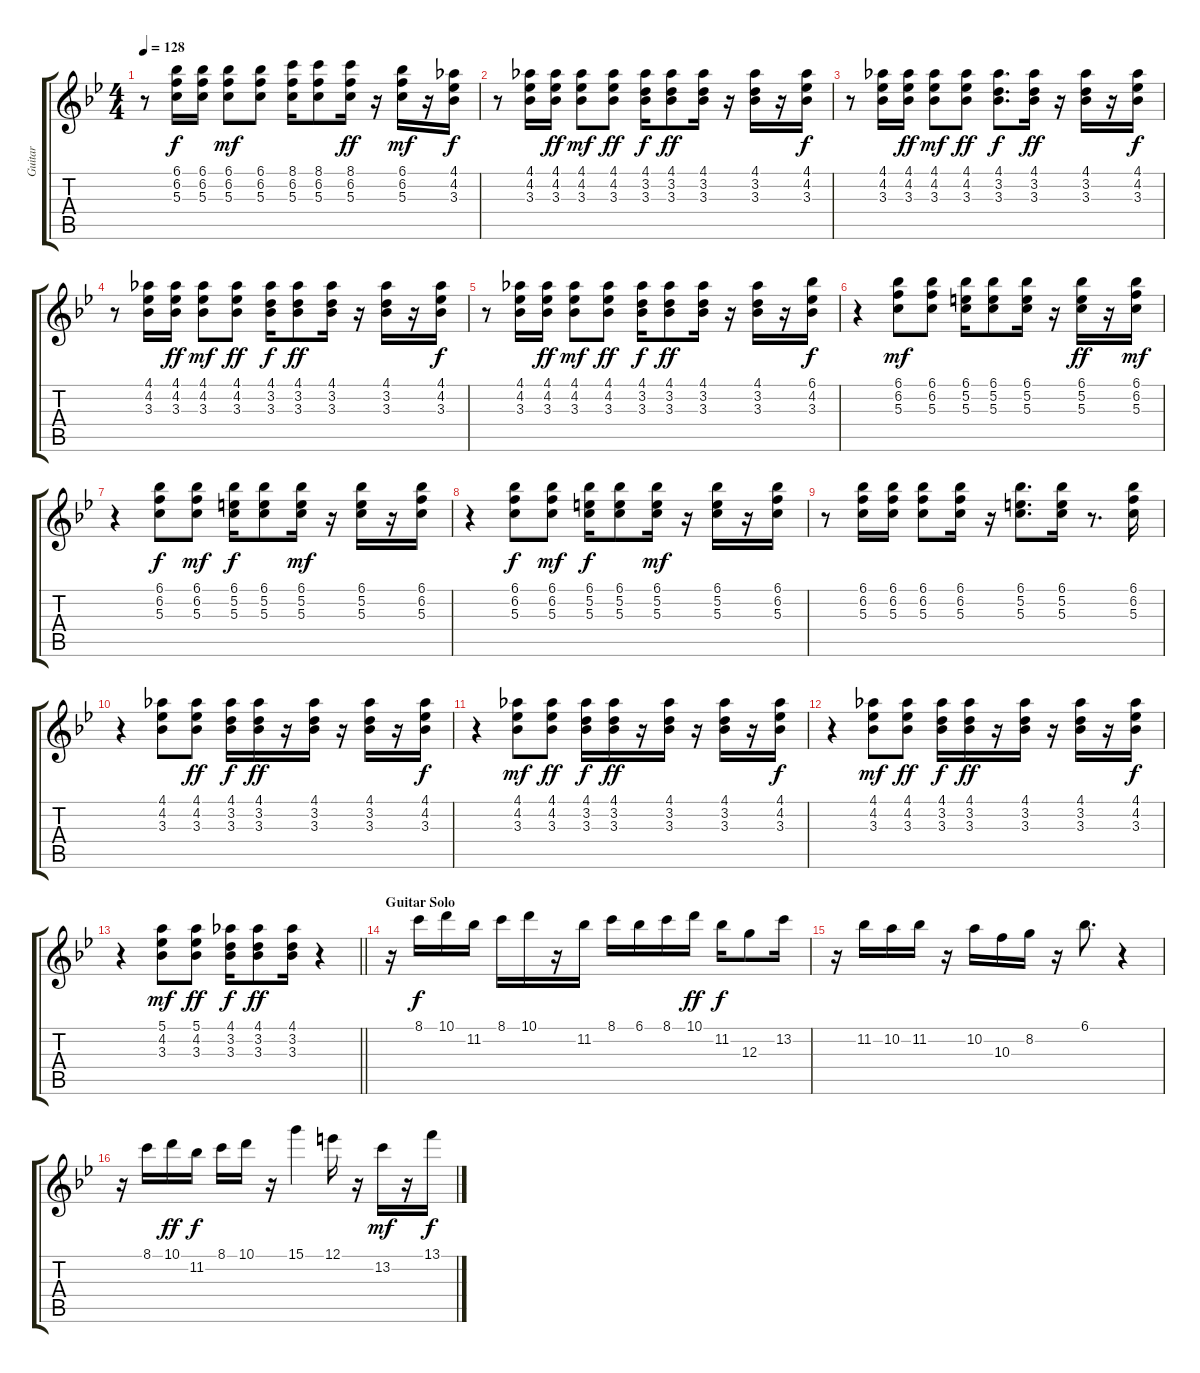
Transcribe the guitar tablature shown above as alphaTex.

\track ("Guitar" "Guitar") {instrument distortionguitar}
\staff {score tabs}
\tuning (E4 B3 G3 D3 A2 E2) {hide}
\ts (4 4)
\tempo 128
\clef g2
\ks gminor
r.8{dy mf} (6.1 6.2 5.3).16{dy f} (6.1 6.2 5.3).16 (6.1 6.2 5.3).8{dy mf} (6.1 6.2 5.3).8 (8.1 6.2 5.3).16 (8.1 6.2 5.3).8 (8.1 6.2 5.3).16{dy ff} r.16 (6.1 6.2 5.3).16{dy mf} r.16 (4.1 4.2 3.3).16{dy f} |
r.8 (4.1 4.2 3.3).16 (4.1 4.2 3.3).16{dy ff} (4.1 4.2 3.3).8{dy mf} (4.1 4.2 3.3).8{dy ff} (4.1 3.2 3.3).16{dy f} (4.1 3.2 3.3).8{dy ff} (4.1 3.2 3.3).16 r.16 (4.1 3.2 3.3).16 r.16 (4.1 4.2 3.3).16{dy f} |
r.8 (4.1 4.2 3.3).16 (4.1 4.2 3.3).16{dy ff} (4.1 4.2 3.3).8{dy mf} (4.1 4.2 3.3).8{dy ff} (4.1 3.2 3.3).8{d dy f} (4.1 3.2 3.3).16{dy ff} r.16 (4.1 3.2 3.3).16 r.16 (4.1 4.2 3.3).16{dy f} |
r.8 (4.1 4.2 3.3).16 (4.1 4.2 3.3).16{dy ff} (4.1 4.2 3.3).8{dy mf} (4.1 4.2 3.3).8{dy ff} (4.1 3.2 3.3).16{dy f} (4.1 3.2 3.3).8{dy ff} (4.1 3.2 3.3).16 r.16 (4.1 3.2 3.3).16 r.16 (4.1 4.2 3.3).16{dy f} |
r.8 (4.1 4.2 3.3).16 (4.1 4.2 3.3).16{dy ff} (4.1 4.2 3.3).8{dy mf} (4.1 4.2 3.3).8{dy ff} (4.1 3.2 3.3).16{dy f} (4.1 3.2 3.3).8{dy ff} (4.1 3.2 3.3).16 r.16 (4.1 3.2 3.3).16 r.16 (6.1 4.2 3.3).16{dy f} |
r.4 (6.1 6.2 5.3).8{dy mf} (6.1 6.2 5.3).8 (6.1 5.2 5.3).16 (6.1 5.2 5.3).8 (6.1 5.2 5.3).16 r.16 (6.1 5.2 5.3).16{dy ff} r.16 (6.1 6.2 5.3).16{dy mf} |
r.4 (6.1 6.2 5.3).8{dy f} (6.1 6.2 5.3).8{dy mf} (6.1 5.2 5.3).16{dy f} (6.1 5.2 5.3).8 (6.1 5.2 5.3).16{dy mf} r.16 (6.1 5.2 5.3).16 r.16 (6.1 6.2 5.3).16 |
r.4 (6.1 6.2 5.3).8{dy f} (6.1 6.2 5.3).8{dy mf} (6.1 5.2 5.3).16{dy f} (6.1 5.2 5.3).8 (6.1 5.2 5.3).16{dy mf} r.16 (6.1 5.2 5.3).16 r.16 (6.1 6.2 5.3).16 |
r.8 (6.1 6.2 5.3).16 (6.1 6.2 5.3).16 (6.1 6.2 5.3).8 (6.1 6.2 5.3).16 r.16 (6.1 5.2 5.3).8{d} (6.1 5.2 5.3).16 r.8{d} (6.1 6.2 5.3).16 |
r.4 (4.1 4.2 3.3).8 (4.1 4.2 3.3).8{dy ff} (4.1 3.2 3.3).16{dy f} (4.1 3.2 3.3).16{dy ff} r.16 (4.1 3.2 3.3).16 r.16 (4.1 3.2 3.3).16 r.16 (4.1 4.2 3.3).16{dy f} |
r.4 (4.1 4.2 3.3).8{dy mf} (4.1 4.2 3.3).8{dy ff} (4.1 3.2 3.3).16{dy f} (4.1 3.2 3.3).16{dy ff} r.16 (4.1 3.2 3.3).16 r.16 (4.1 3.2 3.3).16 r.16 (4.1 4.2 3.3).16{dy f} |
r.4 (4.1 4.2 3.3).8{dy mf} (4.1 4.2 3.3).8{dy ff} (4.1 3.2 3.3).16{dy f} (4.1 3.2 3.3).16{dy ff} r.16 (4.1 3.2 3.3).16 r.16 (4.1 3.2 3.3).16 r.16 (4.1 4.2 3.3).16{dy f} |
\barLineRight lightlight
r.4 (5.1 4.2 3.3).8{dy mf} (5.1 4.2 3.3).8{dy ff} (4.1 3.2 3.3).16{dy f} (4.1 3.2 3.3).8{dy ff} (4.1 3.2 3.3).16 r.4 |
\section ("" "Guitar Solo")
r.16 8.1.16{dy f volume 16 instrument overdrivenguitar} 10.1.16 11.2.16 8.1.16 10.1.16 r.16 11.2.16 8.1.16 6.1.16 8.1.16 10.1.16{dy ff} 11.2.16{dy f} 12.3.8 13.2.16 |
r.16 11.2.16 10.2.16 11.2.16 r.16 10.2.16 10.3.16 8.2.16 r.16 6.1.8{d} r.4 |
r.16 8.1.16 10.1.16{dy ff} 11.2.16{dy f} 8.1.16 10.1.16 r.16 15.1.4 12.1.16 r.16 13.2.16{dy mf} r.16 13.1.16{dy f}
